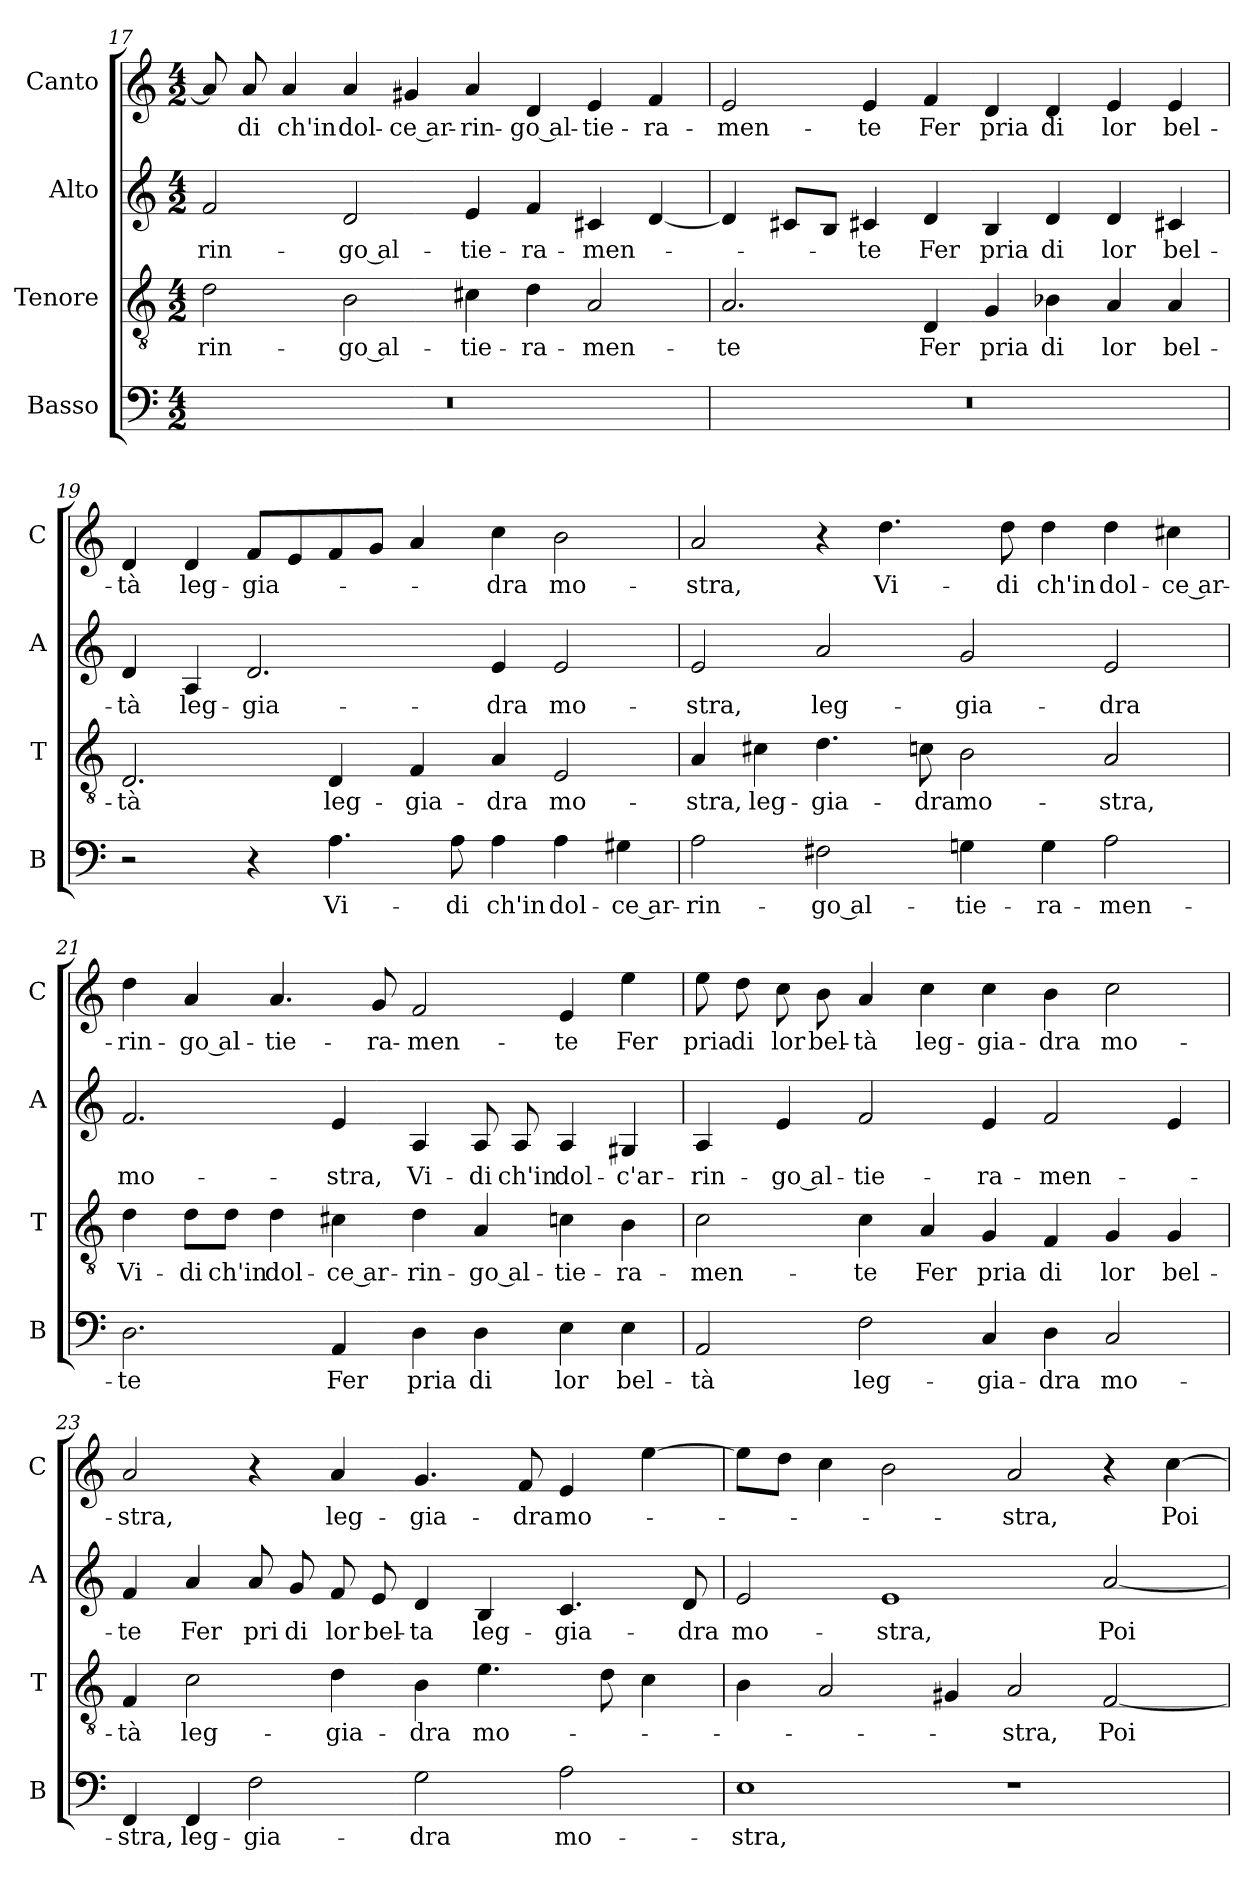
**kern	**text	**kern	**text	**kern	**text	**kern	**text
*part4	*part4	*part3	*part3	*part2	*part2	*part1	*part1
*staff4	*staff4	*staff3	*staff3	*staff2	*staff2	*staff1	*staff1
*I"Basso	*	*I"Tenore	*	*I"Alto	*	*I"Canto	*
*I'B	*	*I'T	*	*I'A	*	*I'C	*
*clefF4	*	*clefGv2	*	*clefG2	*	*clefG2	*
*k[]	*	*k[]	*	*k[]	*	*k[]	*
*C:	*	*C:	*	*C:	*	*C:	*
*M4/2	*	*M4/2	*	*M4/2	*	*M4/2	*
=17	=17	=17	=17	=17	=17	=17	=17
0r	.	2d	-rin-	2f	-rin-	8a]	.
.	.	.	.	.	.	8a	-di
.	.	.	.	.	.	4a	ch'in
.	.	2B	-go al-	2d	-go al-	4a	dol-
.	.	.	.	.	.	4g#X	-ce ar-
.	.	4c#X	-tie-	4e	-tie-	4a	-rin-
.	.	4d	-ra-	4f	-ra-	4d	-go al-
.	.	2A	-men-	4c#X	-men-	4e	-tie-
.	.	.	.	[4d	.	4f	-ra-
=18	=18	=18	=18	=18	=18	=18	=18
0r	.	2.A	-te	4d]	.	2e	-men-
.	.	.	.	8c#XL	.	.	.
.	.	.	.	8BJ	.	.	.
.	.	.	.	4c#X	-te	4e	-te
.	.	4D	Fer	4d	Fer	4f	Fer
.	.	4G	pria	4B	pria	4d	pria
.	.	4B-X	di	4d	di	4d	di
.	.	4A	lor	4d	lor	4e	lor
.	.	4A	bel-	4c#X	bel-	4e	bel-
=19	=19	=19	=19	=19	=19	=19	=19
2r	.	2.D	-tà	4d	-tà	4d	-tà
.	.	.	.	4A	leg-	4d	leg-
4r	.	.	.	2.d	-gia-	8fL	-gia-
.	.	.	.	.	.	8e	.
4.A	Vi-	4D	leg-	.	.	8f	.
.	.	.	.	.	.	8gJ	.
.	.	4F	-gia-	.	.	4a	.
8A	-di	.	.	.	.	.	.
4A	ch'in	4A	-dra	4e	-dra	4cc	-dra
4A	dol-	2E	mo-	2e	mo-	2b	mo-
4G#X	-ce ar-	.	.	.	.	.	.
=20	=20	=20	=20	=20	=20	=20	=20
2A	-rin-	4A	-stra,	2e	-stra,	2a	-stra,
.	.	4c#X	leg-	.	.	.	.
2F#X	-go al-	4.d	-gia-	2a	leg-	4r	.
.	.	.	.	.	.	4.dd	Vi-
.	.	8cn	-dra	.	.	.	.
4Gn	-tie-	2B	mo-	2g	-gia-	.	.
.	.	.	.	.	.	8dd	-di
4G	-ra-	.	.	.	.	4dd	ch'in
2A	-men-	2A	-stra,	2e	-dra	4dd	dol-
.	.	.	.	.	.	4cc#X	-ce ar-
=21	=21	=21	=21	=21	=21	=21	=21
2.D	-te	4d	Vi-	2.f	mo-	4dd	-rin-
.	.	8d\L	-di	.	.	4a	-go al-
.	.	8d\J	ch'in	.	.	.	.
.	.	4d	dol-	.	.	4.a	-tie-
4AA	Fer	4c#X	-ce ar-	4e	-stra,	.	.
.	.	.	.	.	.	8g	-ra-
4D	pria	4d	-rin-	4A	Vi-	2f	-men-
4D	di	4A	-go al-	8A	-di	.	.
.	.	.	.	8A	ch'in	.	.
4E	lor	4cn	-tie-	4A	dol-	4e	-te
4E	bel-	4B	-ra-	4G#X	-c'ar-	4ee	Fer
=22	=22	=22	=22	=22	=22	=22	=22
2AA	-tà	2c	-men-	4A	-rin-	8ee	pria
.	.	.	.	.	.	8dd	di
.	.	.	.	4e	-go al-	8cc	lor
.	.	.	.	.	.	8b	bel-
2F	leg-	4c	-te	2f	-tie-	4a	-tà
.	.	4A	Fer	.	.	4cc	leg-
4C	-gia-	4G	pria	4e	-ra-	4cc	-gia-
4D	-dra	4F	di	2f	-men-	4b	-dra
2C	mo-	4G	lor	.	.	2cc	mo-
.	.	4G	bel-	4e	.	.	.
=23	=23	=23	=23	=23	=23	=23	=23
4FF	-stra,	4F	-tà	4f	-te	2a	-stra,
4FF	leg-	2c	leg-	4a	Fer	.	.
2F	-gia-	.	.	8a	pri	4r	.
.	.	.	.	8g	di	.	.
.	.	4d	-gia-	8f	lor	4a	leg-
.	.	.	.	8e	bel-	.	.
2G	-dra	4B	-dra	4d	-ta	4.g	-gia-
.	.	4.e	mo-	4B	leg-	.	.
.	.	.	.	.	.	8f	-dra
2A	mo-	.	.	4.c	-gia-	4e	mo-
.	.	8d	.	.	.	.	.
.	.	4c	.	.	.	[4ee	.
.	.	.	.	8d	-dra	.	.
=24	=24	=24	=24	=24	=24	=24	=24
1E	-stra,	4B	.	2e	mo-	8eeL]	.
.	.	.	.	.	.	8ddJ	.
.	.	2A	.	.	.	4cc	.
.	.	.	.	1e	-stra,	2b	.
.	.	4G#X	.	.	.	.	.
1r	.	2A	-stra,	.	.	2a	-stra,
.	.	[2F	Poi	[2a	Poi	4r	.
.	.	.	.	.	.	[4cc	Poi
=	=	=	=	=	=	=	=
*-	*-	*-	*-	*-	*-	*-	*-
